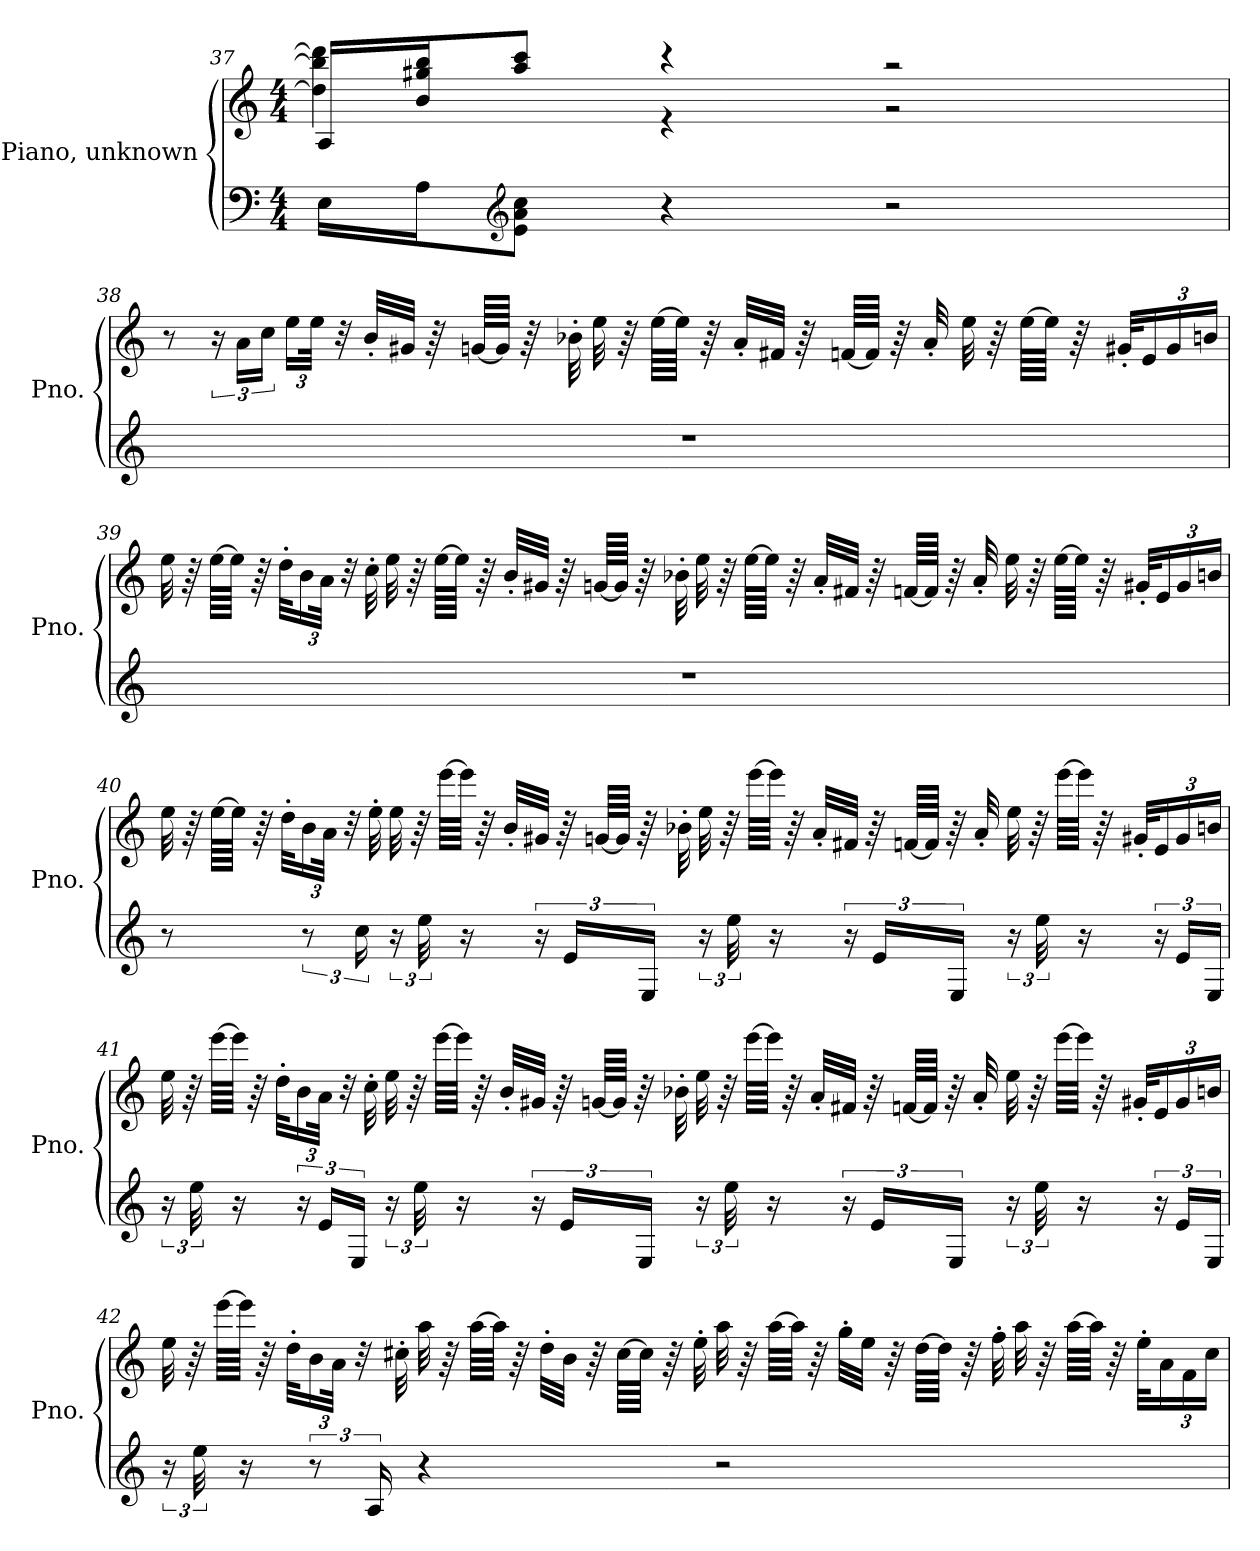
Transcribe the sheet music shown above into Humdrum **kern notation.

**kern	**kern
*part1	*part1
*staff2	*staff1
*I"Piano, unknown	*
*I'Pno.	*
*clefF4	*clefG2
*k[]	*k[]
*M4/4	*M4/4
=37	=37
*	*^
16E\LL	16A/LL	4dd\] 4bb\] 4ddd\]
16A\J	16b/ 16gg#X/ 16bb/J	.
*clefG2	*	*
8e\ 8a\ 8cc\J	8aa/ 8ccc/J	.
4r	4r	4r
2r	2r	2r
*	*v	*v
!!LO:LB:g=z
=38	=38
1r	8r
.	24r
.	24a\LL
.	24cc\JJ
*	*Xbrackettup
.	24ee\LL
.	48ee\JJk
.	32r
.	32b'/LLL
.	32g#X/JJJ
.	64r
.	[64gn/LLLL
.	64g/JJJJ]
.	64r
.	32b-X'\
.	32ee\
.	64r
.	[64ee\LLLL
.	64ee\JJJJ]
.	64r
.	32a'/LLL
.	32f#X/JJJ
.	64r
.	[64fn/LLLL
.	64f/JJJJ]
.	64r
.	32a'/
.	32ee\
.	64r
.	[64ee\LLLL
.	64ee\JJJJ]
.	64r
.	32g#X'/KLL
.	24e/
.	24g#/
.	24bn/JJ
!!LO:PB:g=z
=39	=39
1r	32ee\
.	64r
.	[64ee\LLLL
.	64ee\JJJJ]
.	64r
.	32dd'\KLL
.	24b\
.	48a\JJk
.	32r
.	32cc'\
.	32ee\
.	64r
.	[64ee\LLLL
.	64ee\JJJJ]
.	64r
.	32b'/LLL
.	32g#X/JJJ
.	64r
.	[64gn/LLLL
.	64g/JJJJ]
.	64r
.	32b-X'\
.	32ee\
.	64r
.	[64ee\LLLL
.	64ee\JJJJ]
.	64r
.	32a'/LLL
.	32f#X/JJJ
.	64r
.	[64fn/LLLL
.	64f/JJJJ]
.	64r
.	32a'/
.	32ee\
.	64r
.	[64ee\LLLL
.	64ee\JJJJ]
.	64r
.	32g#X'/KLL
.	24e/
.	24g#/
.	24bn/JJ
!!LO:LB:g=z
=40	=40
8r	32ee\
.	64r
.	[64ee\LLLL
.	64ee\JJJJ]
.	64r
.	32dd'\KLL
12r	24b\
.	48a\JJk
.	32r
24cc\	.
.	32ee'\
24r	32ee\
.	64r
48ee\	.
.	[64eee\LLLL
16r	64eee\JJJJ]
.	64r
.	32b'/LLL
24r	32g#X/JJJ
.	64r
24e/LL	.
.	[64gn/LLLL
.	64g/JJJJ]
.	64r
24E/JJ	.
.	32b-X'\
24r	32ee\
.	64r
48ee\	.
.	[64eee\LLLL
16r	64eee\JJJJ]
.	64r
.	32a'/LLL
24r	32f#X/JJJ
.	64r
24e/LL	.
.	[64fn/LLLL
.	64f/JJJJ]
.	64r
24E/JJ	.
.	32a'/
24r	32ee\
.	64r
48ee\	.
.	[64eee\LLLL
16r	64eee\JJJJ]
.	64r
.	32g#X'/KLL
24r	24e/
24e/LL	24g#/
24E/JJ	24bn/JJ
!!LO:LB:g=z
=41	=41
24r	32ee\
.	64r
48ee\	.
.	[64eee\LLLL
16r	64eee\JJJJ]
.	64r
.	32dd'\KLL
24r	24b\
24e/LL	48a\JJk
.	32r
24E/JJ	.
.	32cc'\
24r	32ee\
.	64r
48ee\	.
.	[64eee\LLLL
16r	64eee\JJJJ]
.	64r
.	32b'/LLL
24r	32g#X/JJJ
.	64r
24e/LL	.
.	[64gn/LLLL
.	64g/JJJJ]
.	64r
24E/JJ	.
.	32b-X'\
24r	32ee\
.	64r
48ee\	.
.	[64eee\LLLL
16r	64eee\JJJJ]
.	64r
.	32a'/LLL
24r	32f#X/JJJ
.	64r
24e/LL	.
.	[64fn/LLLL
.	64f/JJJJ]
.	64r
24E/JJ	.
.	32a'/
24r	32ee\
.	64r
48ee\	.
.	[64eee\LLLL
16r	64eee\JJJJ]
.	64r
.	32g#X'/KLL
24r	24e/
24e/LL	24g#/
24E/JJ	24bn/JJ
!!LO:LB:g=z
=42	=42
24r	32ee\
.	64r
48ee\	.
.	[64eee\LLLL
16r	64eee\JJJJ]
.	64r
.	32dd'\KLL
12r	24b\
.	48a\JJk
.	32r
24A/	.
.	32cc#X'\
4r	32aa\
.	64r
.	[64aa\LLLL
.	64aa\JJJJ]
.	64r
.	32dd'\LLL
.	32b\JJJ
.	64r
.	[64cc#\LLLL
.	64cc#\JJJJ]
.	64r
.	32ee'\
2r	32aa\
.	64r
.	[64aa\LLLL
.	64aa\JJJJ]
.	64r
.	32gg'\LLL
.	32ee\JJJ
.	64r
.	[64dd\LLLL
.	64dd\JJJJ]
.	64r
.	32ff'\
.	32aa\
.	64r
.	[64aa\LLLL
.	64aa\JJJJ]
.	64r
.	32ee'\KLL
.	24a\
.	24f\
.	24cc#\JJ
=	=
*-	*-
